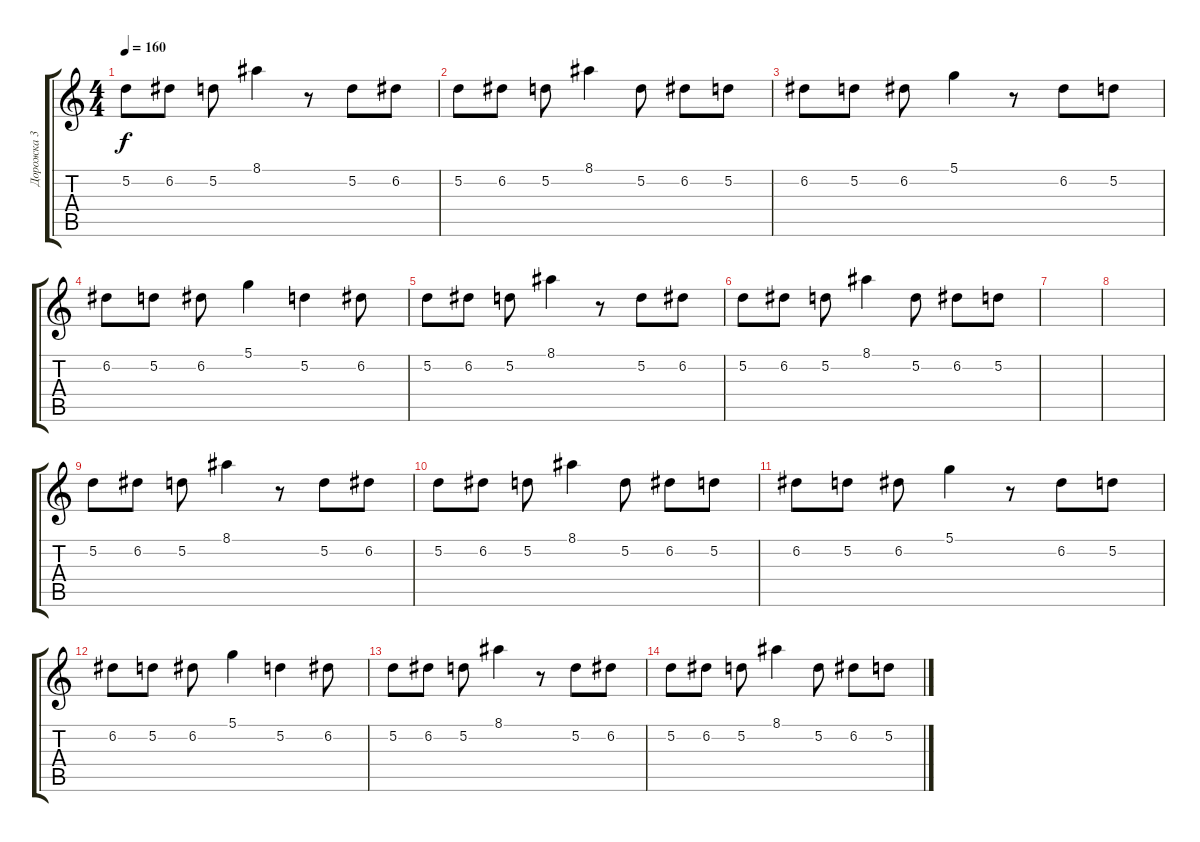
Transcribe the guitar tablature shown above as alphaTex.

\track ("Дорожка 3" "Дорожка 3") {instrument distortionguitar}
\staff {score tabs}
\tuning (D4 A3 F3 C3 G2 C2) {hide}
\ts (4 4)
\tempo 160
\clef g2
\ks c
5.2.8{dy f} 6.2.8 5.2.8 8.1.4 r.8 5.2.8 6.2.8 |
5.2.8 6.2.8 5.2.8 8.1.4 5.2.8 6.2.8 5.2.8 |
6.2.8 5.2.8 6.2.8 5.1.4 r.8 6.2.8 5.2.8 |
6.2.8 5.2.8 6.2.8 5.1.4 5.2.4 6.2.8 |
5.2.8 6.2.8 5.2.8 8.1.4 r.8 5.2.8 6.2.8 |
5.2.8 6.2.8 5.2.8 8.1.4 5.2.8 6.2.8 5.2.8 |
|
|
5.2.8 6.2.8 5.2.8 8.1.4 r.8 5.2.8 6.2.8 |
5.2.8 6.2.8 5.2.8 8.1.4 5.2.8 6.2.8 5.2.8 |
6.2.8 5.2.8 6.2.8 5.1.4 r.8 6.2.8 5.2.8 |
6.2.8 5.2.8 6.2.8 5.1.4 5.2.4 6.2.8 |
5.2.8 6.2.8 5.2.8 8.1.4 r.8 5.2.8 6.2.8 |
5.2.8 6.2.8 5.2.8 8.1.4 5.2.8 6.2.8 5.2.8
